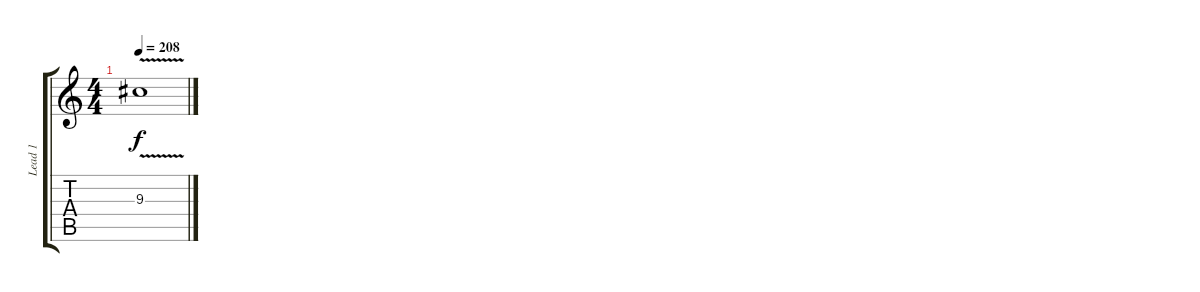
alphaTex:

\track ("Lead 1" "Lead 1") {instrument distortionguitar}
\staff {score tabs}
\tuning (Db4 Ab3 E3 B2 Gb2 Db2) {hide}
\ts (4 4)
\tempo 208
\clef g2
\ks c
9.3{v}.1{dy f}
